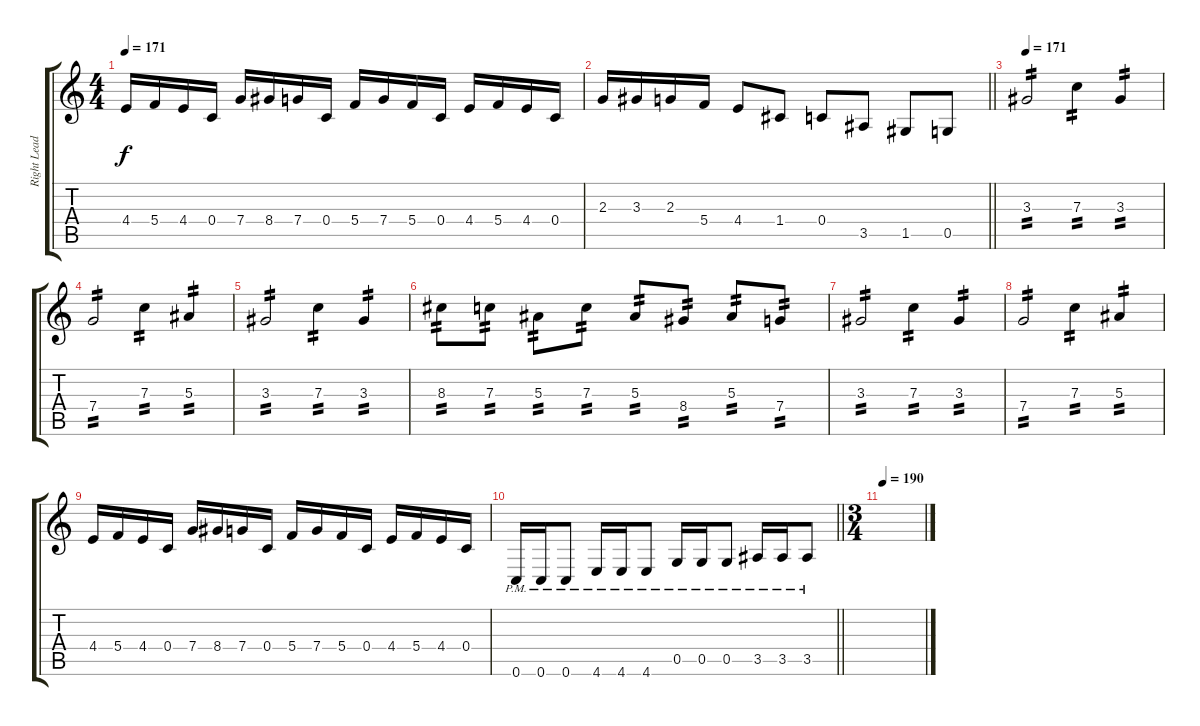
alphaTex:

\track ("Right Lead" "Right Lead") {instrument distortionguitar}
\staff {score tabs}
\tuning (D4 A3 F3 C3 G2 C2) {hide}
\ts (4 4)
\tempo 171
\clef g2
\ks c
4.4.16{dy f} 5.4.16 4.4.16 0.4.16 7.4.16 8.4.16 7.4.16 0.4.16 5.4.16 7.4.16 5.4.16 0.4.16 4.4.16 5.4.16 4.4.16 0.4.16 |
\barLineRight lightlight
2.3.16 3.3.16 2.3.16 5.4.16 4.4.8 1.4.8 0.4.8 3.5.8 1.5.8 0.5.8 |
\section ("" "")
\tempo 171
3.3.2{tp 2} 7.3.4{tp 2} 3.3.4{tp 2} |
7.4.2{tp 2} 7.3.4{tp 2} 5.3.4{tp 2} |
3.3.2{tp 2} 7.3.4{tp 2} 3.3.4{tp 2} |
8.3.8{tp 2} 7.3.8{tp 2} 5.3.8{tp 2} 7.3.8{tp 2} 5.3.8{tp 2} 8.4.8{tp 2} 5.3.8{tp 2} 7.4.8{tp 2} |
3.3.2{tp 2} 7.3.4{tp 2} 3.3.4{tp 2} |
7.4.2{tp 2} 7.3.4{tp 2} 5.3.4{tp 2} |
4.4.16 5.4.16 4.4.16 0.4.16 7.4.16 8.4.16 7.4.16 0.4.16 5.4.16 7.4.16 5.4.16 0.4.16 4.4.16 5.4.16 4.4.16 0.4.16 |
\barLineRight lightlight
0.6{pm}.16 0.6{pm}.16 0.6{pm}.8 4.6{pm}.16 4.6{pm}.16 4.6{pm}.8 0.5{pm}.16 0.5{pm}.16 0.5{pm}.8 3.5{pm}.16 3.5{pm}.16 3.5{pm}.8 |
\ts (3 4)
\section ("" "")
\tempo 190
